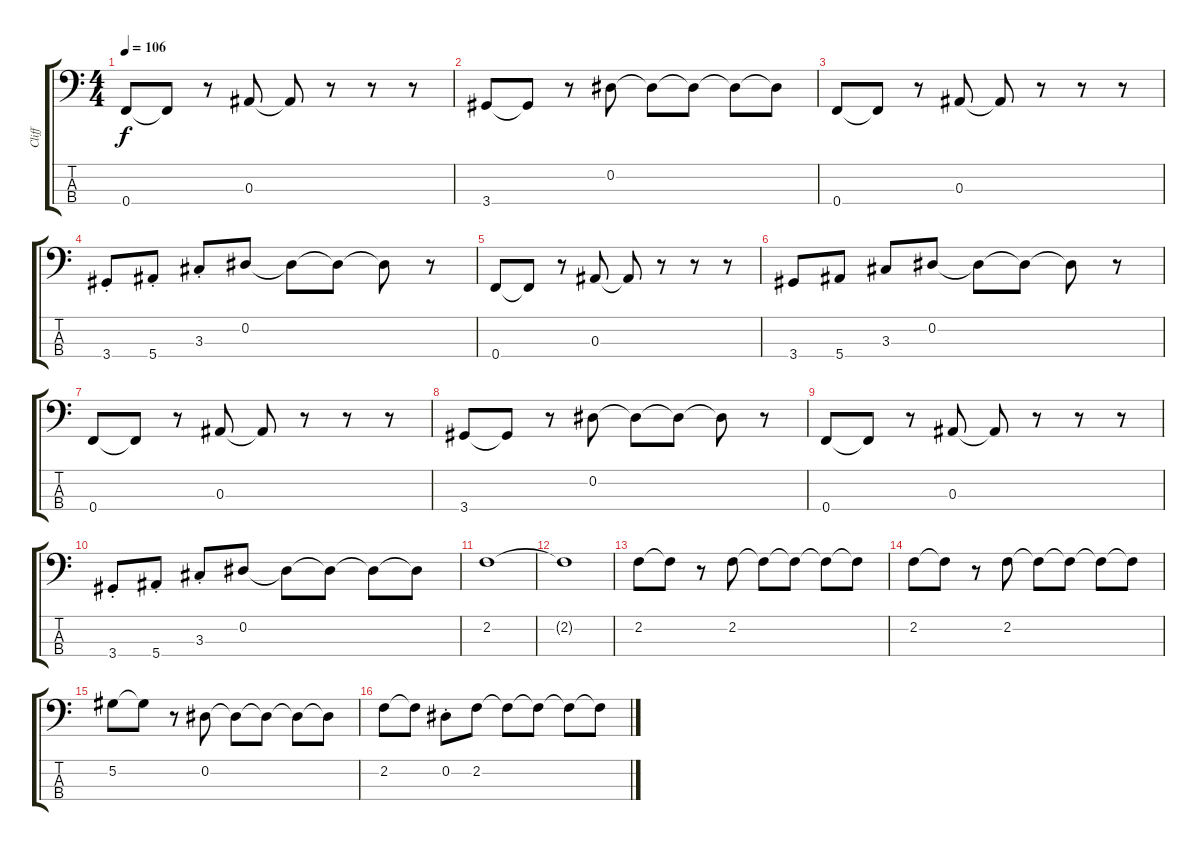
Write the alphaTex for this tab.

\track ("Cliff" "Cliff") {instrument electricbassfinger}
\staff {score tabs}
\tuning (Ab2 Eb2 Bb1 F1) {hide}
\ts (4 4)
\tempo 106
\clef f4
\ks c
0.4.8{dy f} 0.4{t}.8 r.8 0.3.8 0.3{t}.8 r.8 r.8 r.8 |
3.4.8 3.4{t}.8 r.8 0.2.8 0.2{t}.8 0.2{t}.8 0.2{t}.8 0.2{t}.8 |
0.4.8 0.4{t}.8 r.8 0.3.8 0.3{t}.8 r.8 r.8 r.8 |
3.4{st}.8 5.4{st}.8 3.3{st}.8 0.2.8 0.2{t}.8 0.2{t}.8 0.2{t}.8 r.8 |
0.4.8 0.4{t}.8 r.8 0.3.8 0.3{t}.8 r.8 r.8 r.8 |
3.4.8 5.4.8 3.3.8 0.2.8 0.2{t}.8 0.2{t}.8 0.2{t}.8 r.8 |
0.4.8 0.4{t}.8 r.8 0.3.8 0.3{t}.8 r.8 r.8 r.8 |
3.4.8 3.4{t}.8 r.8 0.2.8 0.2{t}.8 0.2{t}.8 0.2{t}.8 r.8 |
0.4.8 0.4{t}.8 r.8 0.3.8 0.3{t}.8 r.8 r.8 r.8 |
3.4{st}.8 5.4{st}.8 3.3{st}.8 0.2.8 0.2{t}.8 0.2{t}.8 0.2{t}.8 0.2{t}.8 |
2.2.1 |
2.2{t}.1 |
2.2.8 2.2{t}.8 r.8 2.2.8 2.2{t}.8 2.2{t}.8 2.2{t}.8 2.2{t}.8 |
2.2.8 2.2{t}.8 r.8 2.2.8 2.2{t}.8 2.2{t}.8 2.2{t}.8 2.2{t}.8 |
5.2.8 5.2{t}.8 r.8 0.2.8 0.2{t}.8 0.2{t}.8 0.2{t}.8 0.2{t}.8 |
2.2.8 2.2{t}.8 0.2{st}.8 2.2.8 2.2{t}.8 2.2{t}.8 2.2{t}.8 2.2{t}.8
